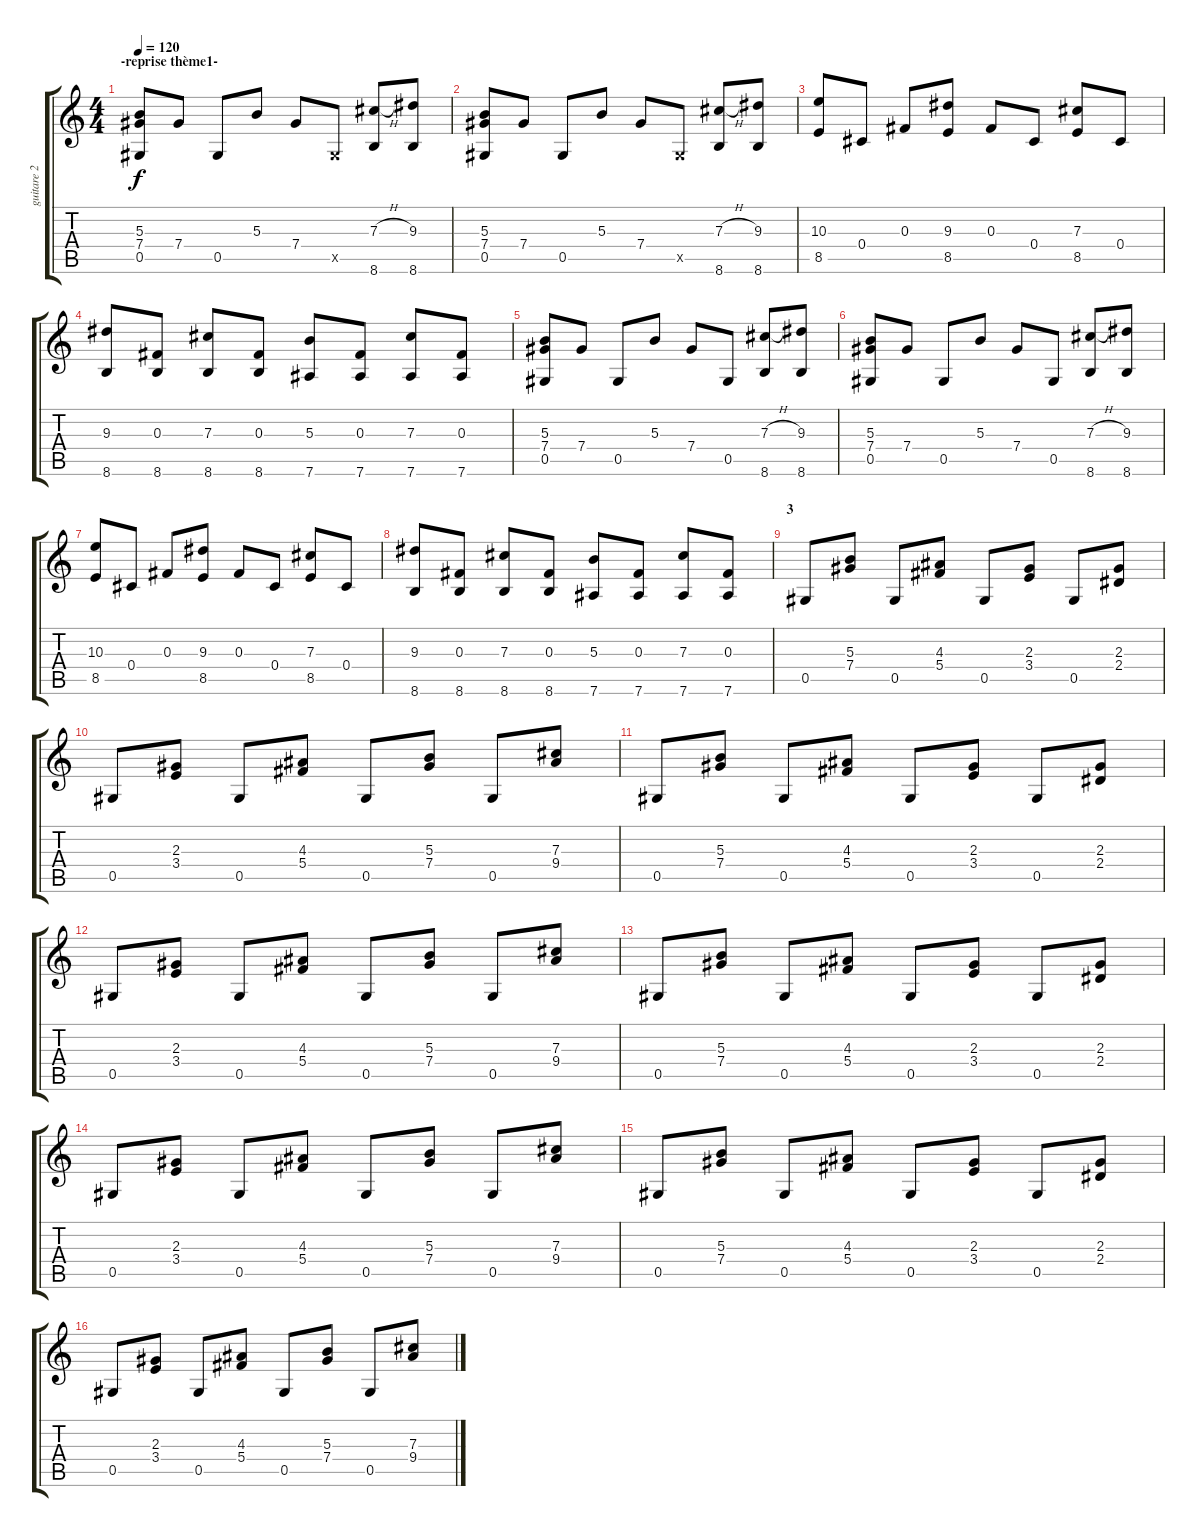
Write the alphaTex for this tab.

\track ("guitare 2 " "guitare 2 ") {instrument acousticguitarnylon}
\staff {score tabs}
\tuning (Eb4 Bb3 Gb3 Db3 Ab2 Eb2) {hide}
\ts (4 4)
\section ("" "-reprise thème1-")
\tempo 120
\clef g2
\ks c
(5.3 7.4 0.5).8{dy f} 7.4.8 0.5.8 5.3.8 7.4.8 0.5{x}.8 (7.3{h} 8.6).8 (9.3 8.6).8 |
(5.3 7.4 0.5).8 7.4.8 0.5.8 5.3.8 7.4.8 0.5{x}.8 (7.3{h} 8.6).8 (9.3 8.6).8 |
(10.3 8.5).8 0.4.8 0.3.8 (9.3 8.5).8 0.3.8 0.4.8 (7.3 8.5).8 0.4.8 |
(9.3 8.6).8 (0.3 8.6).8 (7.3 8.6).8 (0.3 8.6).8 (5.3 7.6).8 (0.3 7.6).8 (7.3 7.6).8 (0.3 7.6).8 |
(5.3 7.4 0.5).8 7.4.8 0.5.8 5.3.8 7.4.8 0.5.8 (7.3{h} 8.6).8 (9.3 8.6).8 |
(5.3 7.4 0.5).8 7.4.8 0.5.8 5.3.8 7.4.8 0.5.8 (7.3{h} 8.6).8 (9.3 8.6).8 |
(10.3 8.5).8 0.4.8 0.3.8 (9.3 8.5).8 0.3.8 0.4.8 (7.3 8.5).8 0.4.8 |
(9.3 8.6).8 (0.3 8.6).8 (7.3 8.6).8 (0.3 8.6).8 (5.3 7.6).8 (0.3 7.6).8 (7.3 7.6).8 (0.3 7.6).8 |
\section ("" "3")
0.5.8 (5.3 7.4).8 0.5.8 (4.3 5.4).8 0.5.8 (2.3 3.4).8 0.5.8 (2.3 2.4).8 |
0.5.8 (2.3 3.4).8 0.5.8 (4.3 5.4).8 0.5.8 (5.3 7.4).8 0.5.8 (7.3 9.4).8 |
0.5.8 (5.3 7.4).8 0.5.8 (4.3 5.4).8 0.5.8 (2.3 3.4).8 0.5.8 (2.3 2.4).8 |
0.5.8 (2.3 3.4).8 0.5.8 (4.3 5.4).8 0.5.8 (5.3 7.4).8 0.5.8 (7.3 9.4).8 |
0.5.8 (5.3 7.4).8 0.5.8 (4.3 5.4).8 0.5.8 (2.3 3.4).8 0.5.8 (2.3 2.4).8 |
0.5.8 (2.3 3.4).8 0.5.8 (4.3 5.4).8 0.5.8 (5.3 7.4).8 0.5.8 (7.3 9.4).8 |
0.5.8 (5.3 7.4).8 0.5.8 (4.3 5.4).8 0.5.8 (2.3 3.4).8 0.5.8 (2.3 2.4).8 |
0.5.8 (2.3 3.4).8 0.5.8 (4.3 5.4).8 0.5.8 (5.3 7.4).8 0.5.8 (7.3 9.4).8
